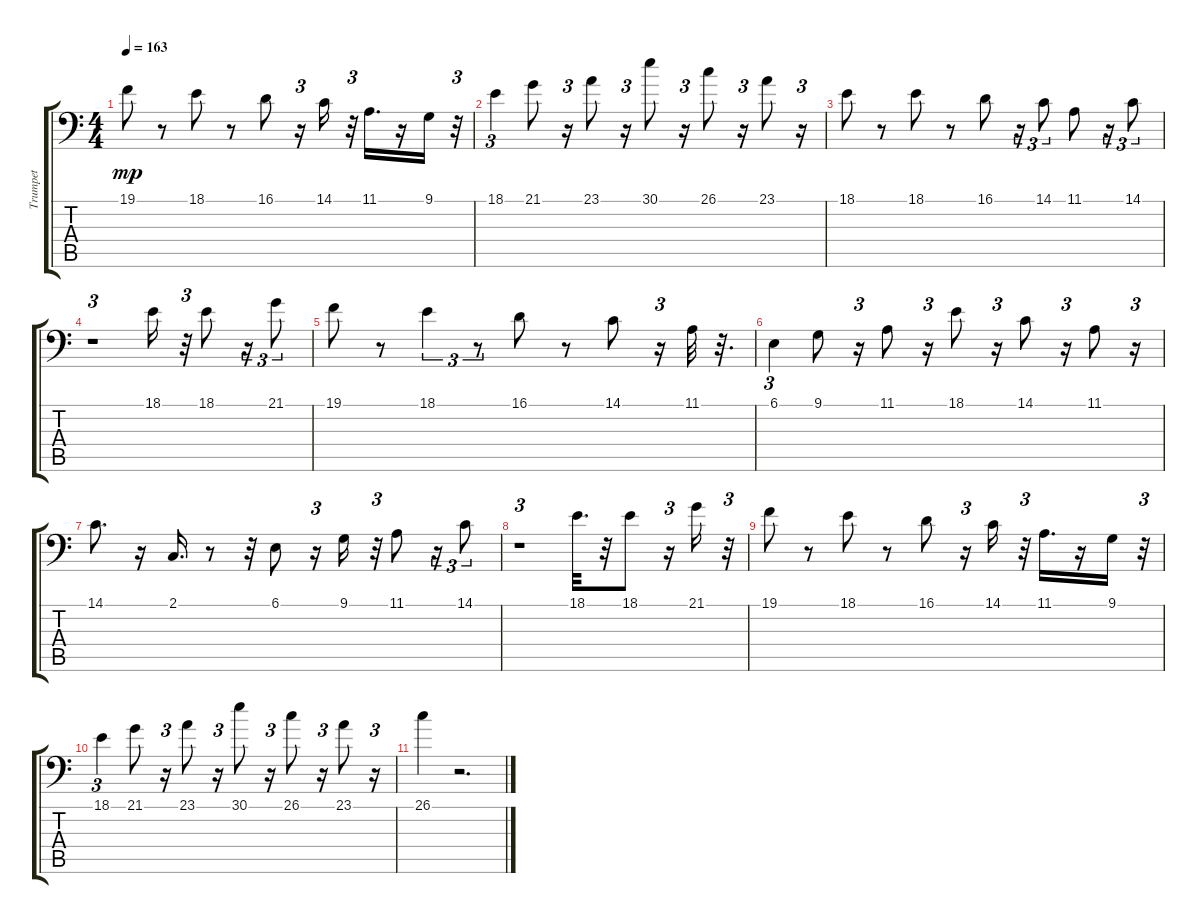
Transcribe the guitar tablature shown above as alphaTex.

\track ("Trumpet" "Trumpet") {instrument trumpet}
\staff {score tabs}
\tuning (Bb2 E2 Bb1 E1 Bb0 E0 Bb-1) {hide}
\ts (4 4)
\tempo 163
\clef f4
\ks c
19.1.8{dy mp} r.8 18.1.8 r.8 16.1.8 r.16{tu (3 2)} 14.1.16 r.32{tu (3 2)} 11.1.16{d} r.16 9.1.16 r.32{tu (3 2)} |
18.1.4{tu (3 2)} 21.1.8 r.16{tu (3 2)} 23.1.8 r.16{tu (3 2)} 30.1.8 r.16{tu (3 2)} 26.1.8 r.16{tu (3 2)} 23.1.8 r.16{tu (3 2)} |
18.1.8 r.8 18.1.8 r.8 16.1.8 r.16{tu (3 2)} 14.1.8{tu (3 2)} 11.1.8 r.16{tu (3 2)} 14.1.8{tu (3 2)} |
r.1{tu (3 2)} 18.1.16 r.32{tu (3 2)} 18.1.8 r.16{tu (3 2)} 21.1.8{tu (3 2)} |
19.1.8 r.8 18.1.4{tu (3 2)} r.8{tu (3 2)} 16.1.8 r.8 14.1.8 r.16{tu (3 2)} 11.1.32 r.32{d} |
6.1.4{tu (3 2)} 9.1.8 r.16{tu (3 2)} 11.1.8 r.16{tu (3 2)} 18.1.8 r.16{tu (3 2)} 14.1.8 r.16{tu (3 2)} 11.1.8 r.16{tu (3 2)} |
14.1.8{d} r.16 2.1.16{d} r.8 r.32 6.1.8 r.16{tu (3 2)} 9.1.16 r.32{tu (3 2)} 11.1.8 r.16{tu (3 2)} 14.1.8{tu (3 2)} |
r.1{tu (3 2)} 18.1.32{d} r.32 18.1.8 r.16{tu (3 2)} 21.1.16 r.32{tu (3 2)} |
19.1.8 r.8 18.1.8 r.8 16.1.8 r.16{tu (3 2)} 14.1.16 r.32{tu (3 2)} 11.1.16{d} r.16 9.1.16 r.32{tu (3 2)} |
18.1.4{tu (3 2)} 21.1.8 r.16{tu (3 2)} 23.1.8 r.16{tu (3 2)} 30.1.8 r.16{tu (3 2)} 26.1.8 r.16{tu (3 2)} 23.1.8 r.16{tu (3 2)} |
26.1.4 r.2{d}
